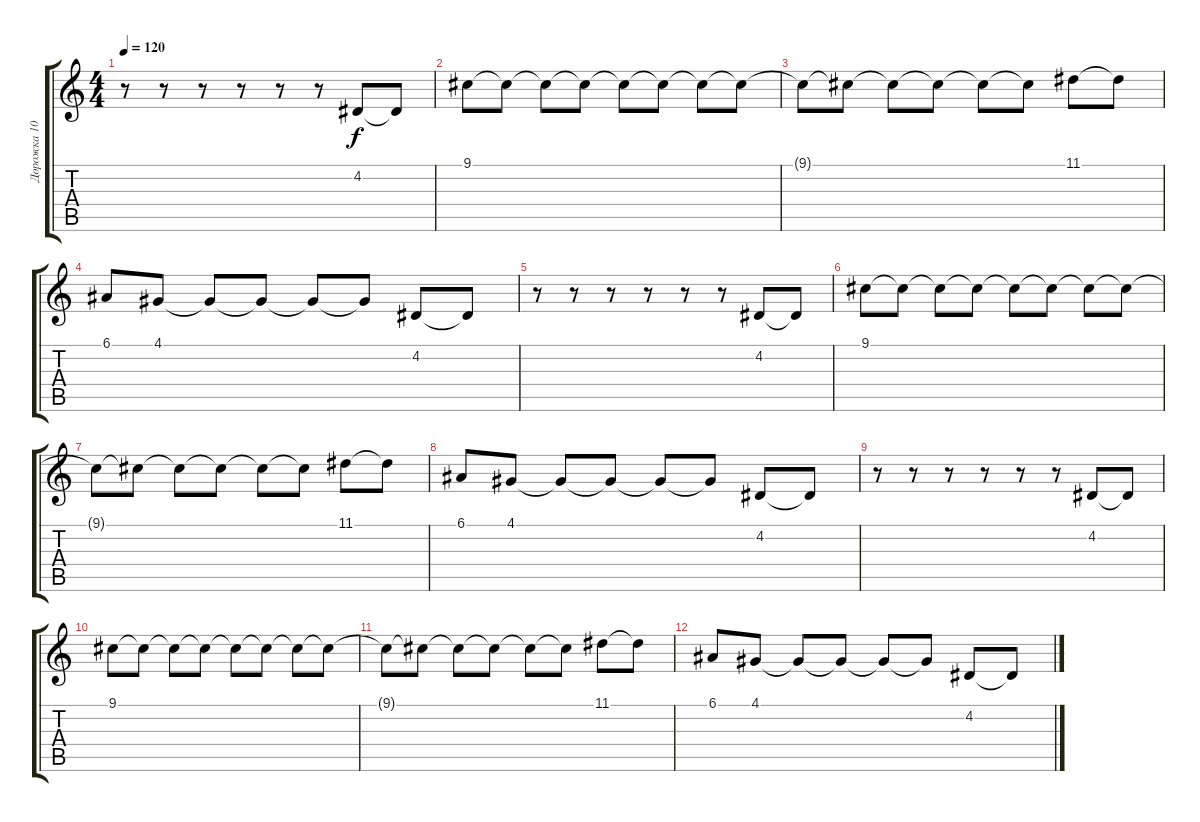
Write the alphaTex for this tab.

\track ("Дорожка 10" "Дорожка 10") {instrument lead1square}
\staff {score tabs}
\tuning (E4 B3 G3 D3 A2 E2) {hide}
\ts (4 4)
\tempo 120
\clef g2
\ks c
r.8{dy f} r.8 r.8 r.8 r.8 r.8 4.2.8 4.2{t}.8 |
9.1.8 9.1{t}.8 9.1{t}.8 9.1{t}.8 9.1{t}.8 9.1{t}.8 9.1{t}.8 9.1{t}.8 |
9.1{t}.8 9.1{t}.8 9.1{t}.8 9.1{t}.8 9.1{t}.8 9.1{t}.8 11.1.8 11.1{t}.8 |
6.1.8 4.1.8 4.1{t}.8 4.1{t}.8 4.1{t}.8 4.1{t}.8 4.2.8 4.2{t}.8 |
r.8 r.8 r.8 r.8 r.8 r.8 4.2.8 4.2{t}.8 |
9.1.8 9.1{t}.8 9.1{t}.8 9.1{t}.8 9.1{t}.8 9.1{t}.8 9.1{t}.8 9.1{t}.8 |
9.1{t}.8 9.1{t}.8 9.1{t}.8 9.1{t}.8 9.1{t}.8 9.1{t}.8 11.1.8 11.1{t}.8 |
6.1.8 4.1.8 4.1{t}.8 4.1{t}.8 4.1{t}.8 4.1{t}.8 4.2.8 4.2{t}.8 |
r.8 r.8 r.8 r.8 r.8 r.8 4.2.8 4.2{t}.8 |
9.1.8 9.1{t}.8 9.1{t}.8 9.1{t}.8 9.1{t}.8 9.1{t}.8 9.1{t}.8 9.1{t}.8 |
9.1{t}.8 9.1{t}.8 9.1{t}.8 9.1{t}.8 9.1{t}.8 9.1{t}.8 11.1.8 11.1{t}.8 |
6.1.8 4.1.8 4.1{t}.8 4.1{t}.8 4.1{t}.8 4.1{t}.8 4.2.8 4.2{t}.8
